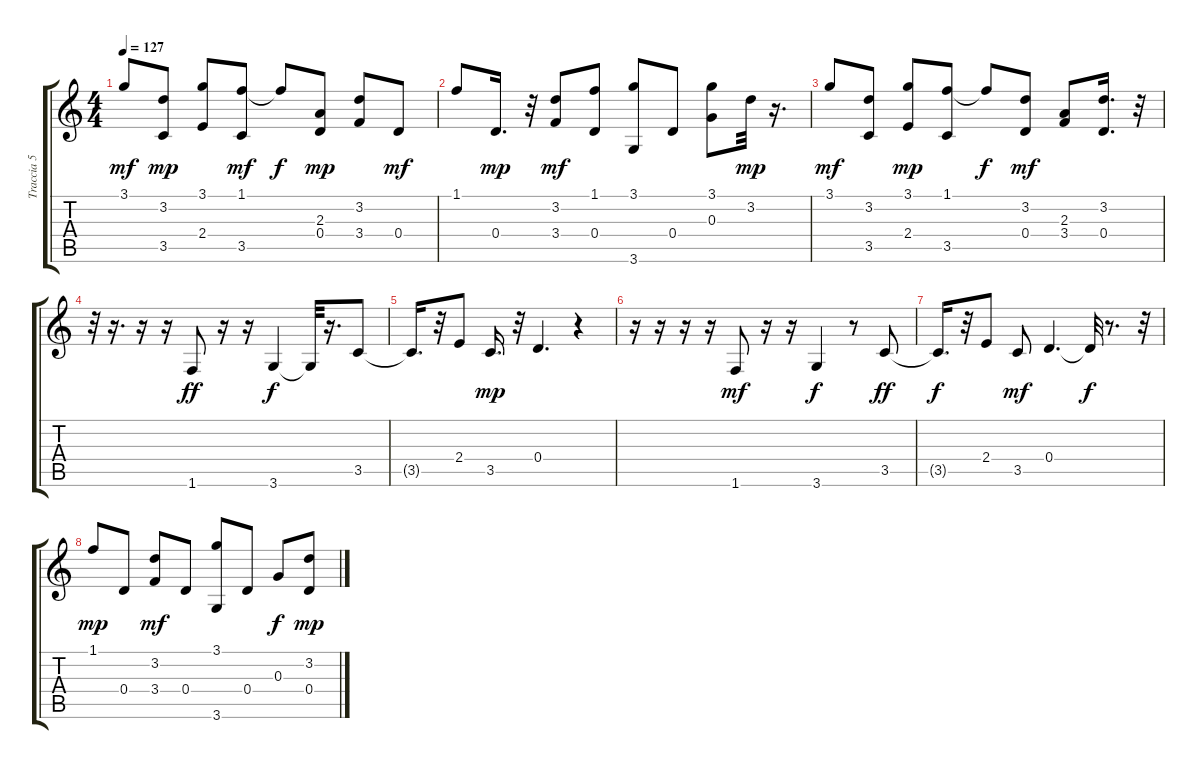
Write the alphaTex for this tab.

\track ("Traccia 5" "Traccia 5") {instrument electricguitarclean}
\staff {score tabs}
\tuning (E4 B3 G3 D3 A2 E2) {hide}
\ts (4 4)
\tempo 127
\clef g2
\ks c
3.1.8{dy mf} (3.2 3.5).8{dy mp} (3.1 2.4).8 (1.1 3.5).8{dy mf} 1.1{t}.8{dy f} (2.3 0.4).8{dy mp} (3.2 3.4).8 0.4.8{dy mf} |
1.1.8 0.4.16{d dy mp} r.32 (3.2 3.4).8{dy mf} (1.1 0.4).8 (3.1 3.6).8 0.4.8 (3.1 0.3).8 3.2.32{dy mp} r.16{d} |
3.1.8{dy mf} (3.2 3.5).8 (3.1 2.4).8{dy mp} (1.1 3.5).8 1.1{t}.8{dy f} (3.2 0.4).8{dy mf} (2.3 3.4).8 (3.2 0.4).16{d} r.32 |
r.32 r.16{d} r.16 r.16 1.6.8{dy ff} r.16 r.16 3.6.4{dy f} 3.6{t}.32 r.16{d} 3.5.8 |
3.5{t}.16{d} r.32 2.4.8 3.5.16{d dy mp} r.32 0.4.4{d} r.4 |
r.16 r.16 r.16 r.16 1.6.8{dy mf} r.16 r.16 3.6.4{dy f} r.8 3.5.8{dy ff} |
3.5{t}.16{d dy f} r.32 2.4.8 3.5.8{dy mf} 0.4.4{d} 0.4{t}.32{dy f} r.8{d} r.32 |
1.1.8{dy mp} 0.4.8 (3.2 3.4).8{dy mf} 0.4.8 (3.1 3.6).8 0.4.8 0.3.8{dy f} (3.2 0.4).8{dy mp}
